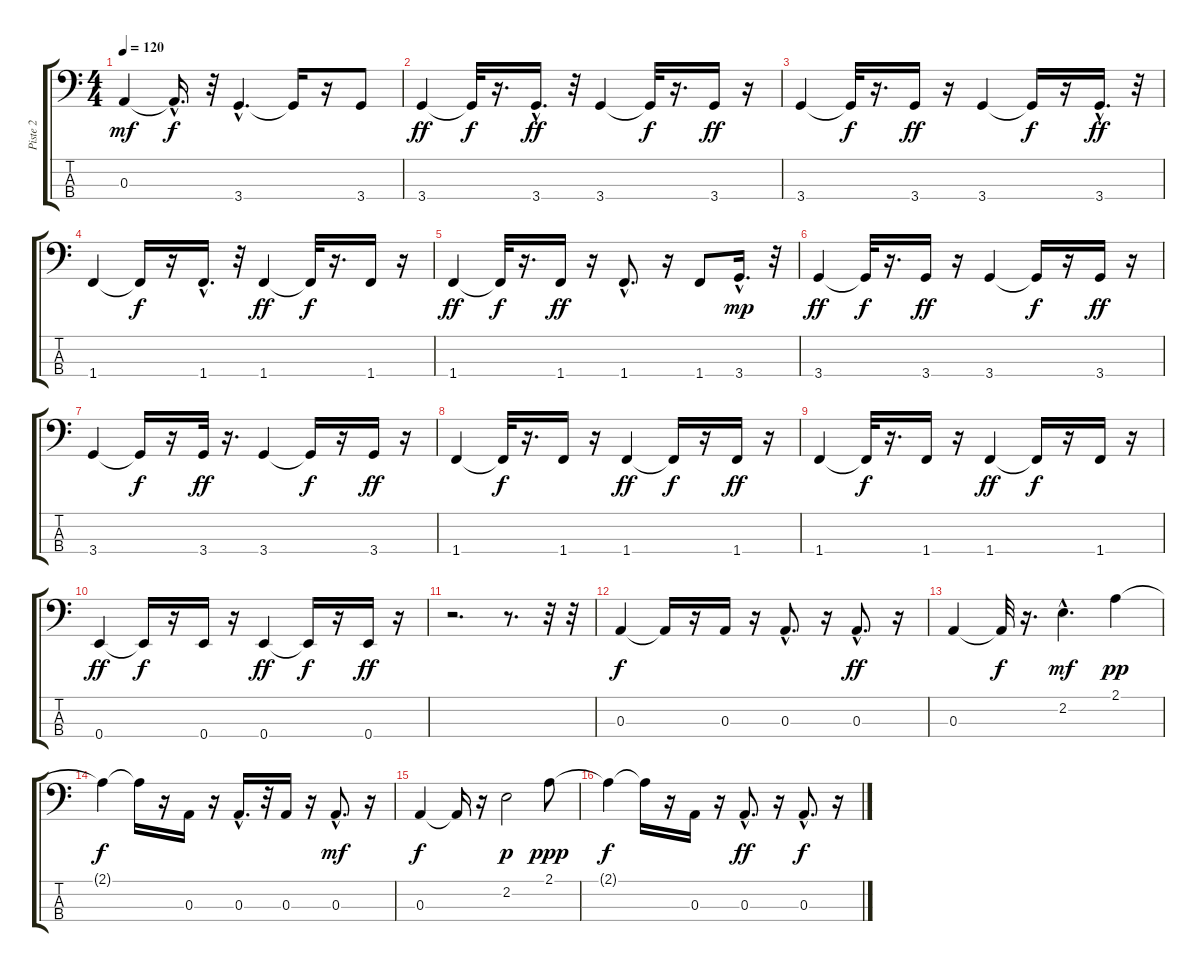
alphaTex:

\track ("Piste 2" "Piste 2") {instrument electricbasspick}
\staff {score tabs}
\tuning (G2 D2 A1 E1) {hide}
\ts (4 4)
\tempo 120
\clef f4
\ks c
0.3.4{dy mf} 0.3{hac t}.16{d dy f} r.32 3.4{hac}.4{d} 3.4{t}.16 r.16 3.4.8 |
3.4.4{dy ff} 3.4{t}.32{dy f} r.16{d} 3.4{hac}.16{d dy ff} r.32 3.4.4 3.4{t}.32{dy f} r.16{d} 3.4.16{dy ff} r.16 |
3.4.4 3.4{t}.32{dy f} r.16{d} 3.4.16{dy ff} r.16 3.4.4 3.4{t}.16{dy f} r.16 3.4{hac}.16{d dy ff} r.32 |
1.4.4 1.4{t}.16{dy f} r.16 1.4{hac}.16{d} r.32 1.4.4{dy ff} 1.4{t}.32{dy f} r.16{d} 1.4.16 r.16 |
1.4.4{dy ff} 1.4{t}.32{dy f} r.16{d} 1.4.16{dy ff} r.16 1.4{hac}.8{d} r.16 1.4.8 3.4{hac}.16{d dy mp} r.32 |
3.4.4{dy ff} 3.4{t}.32{dy f} r.16{d} 3.4.16{dy ff} r.16 3.4.4 3.4{t}.16{dy f} r.16 3.4.16{dy ff} r.16 |
3.4.4 3.4{t}.16{dy f} r.16 3.4.32{dy ff} r.16{d} 3.4.4 3.4{t}.16{dy f} r.16 3.4.16{dy ff} r.16 |
1.4.4 1.4{t}.32{dy f} r.16{d} 1.4.16 r.16 1.4.4{dy ff} 1.4{t}.16{dy f} r.16 1.4.16{dy ff} r.16 |
1.4.4 1.4{t}.32{dy f} r.16{d} 1.4.16 r.16 1.4.4{dy ff} 1.4{t}.16{dy f} r.16 1.4.16 r.16 |
0.4.4{dy ff} 0.4{t}.16{dy f} r.16 0.4.16 r.16 0.4.4{dy ff} 0.4{t}.16{dy f} r.16 0.4.16{dy ff} r.16 |
r.2{d} r.8{d} r.32 r.32 |
0.3.4{dy f} 0.3{t}.16 r.16 0.3.16 r.16 0.3{hac}.8{d} r.16 0.3{hac}.8{d dy ff} r.16 |
0.3.4 0.3{t}.32{dy f} r.16{d} 2.2{hac}.4{d dy mf} 2.1.4{dy pp} |
2.1{t}.4{dy f} 2.1{t}.16 r.16 0.3.16 r.16 0.3{hac}.16{d} r.32 0.3.16 r.16 0.3{hac}.8{d dy mf} r.16 |
0.3.4{dy f} 0.3{t}.16 r.16 2.2.2{dy p} 2.1.8{dy ppp} |
2.1{t}.4{dy f} 2.1{t}.16 r.16 0.3.16 r.16 0.3{hac}.8{d dy ff} r.16 0.3{hac}.8{d dy f} r.16
